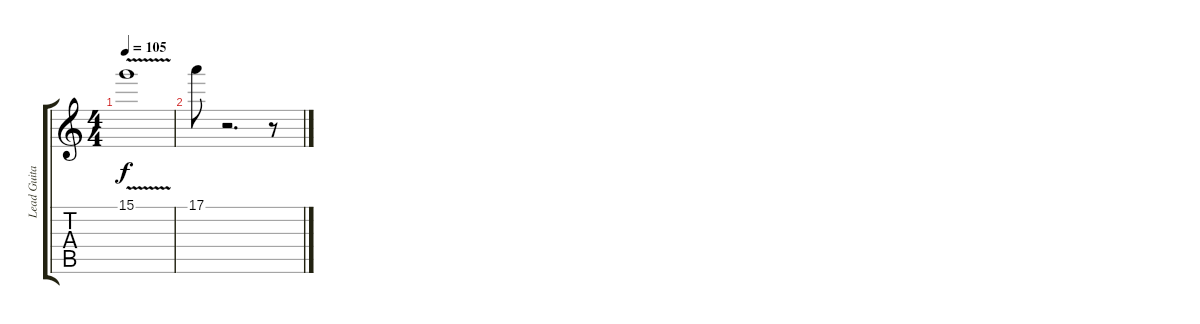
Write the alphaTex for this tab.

\track ("Lead Guitar 2" "Lead Guita") {instrument overdrivenguitar}
\staff {score tabs}
\tuning (E4 B3 G3 D3 A2 E2) {hide}
\ts (4 4)
\tempo 105
\clef g2
\ks c
15.1{v t}.1{dy f} |
17.1.8 r.2{d} r.8
